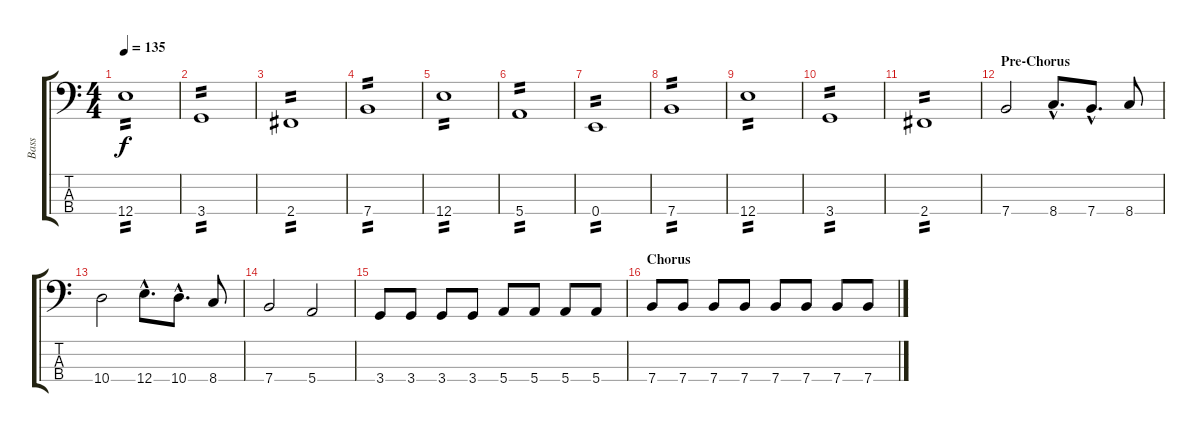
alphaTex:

\track ("Bass" "Bass") {instrument electricbasspick}
\staff {score tabs}
\tuning (G2 D2 A1 E1) {hide}
\ts (4 4)
\tempo 135
\clef f4
\ks c
12.4.1{tp 2 dy f} |
3.4.1{tp 2} |
2.4.1{tp 2} |
7.4.1{tp 2} |
12.4.1{tp 2} |
5.4.1{tp 2} |
0.4.1{tp 2} |
7.4.1{tp 2} |
12.4.1{tp 2} |
3.4.1{tp 2} |
2.4.1{tp 2} |
\section ("" "Pre-Chorus")
7.4.2 8.4{hac}.8{d} 7.4{hac}.8{d} 8.4.8 |
10.4.2 12.4{hac}.8{d} 10.4{hac}.8{d} 8.4.8 |
7.4.2 5.4.2 |
3.4.8 3.4.8 3.4.8 3.4.8 5.4.8 5.4.8 5.4.8 5.4.8 |
\section ("" "Chorus")
7.4.8 7.4.8 7.4.8 7.4.8 7.4.8 7.4.8 7.4.8 7.4.8
